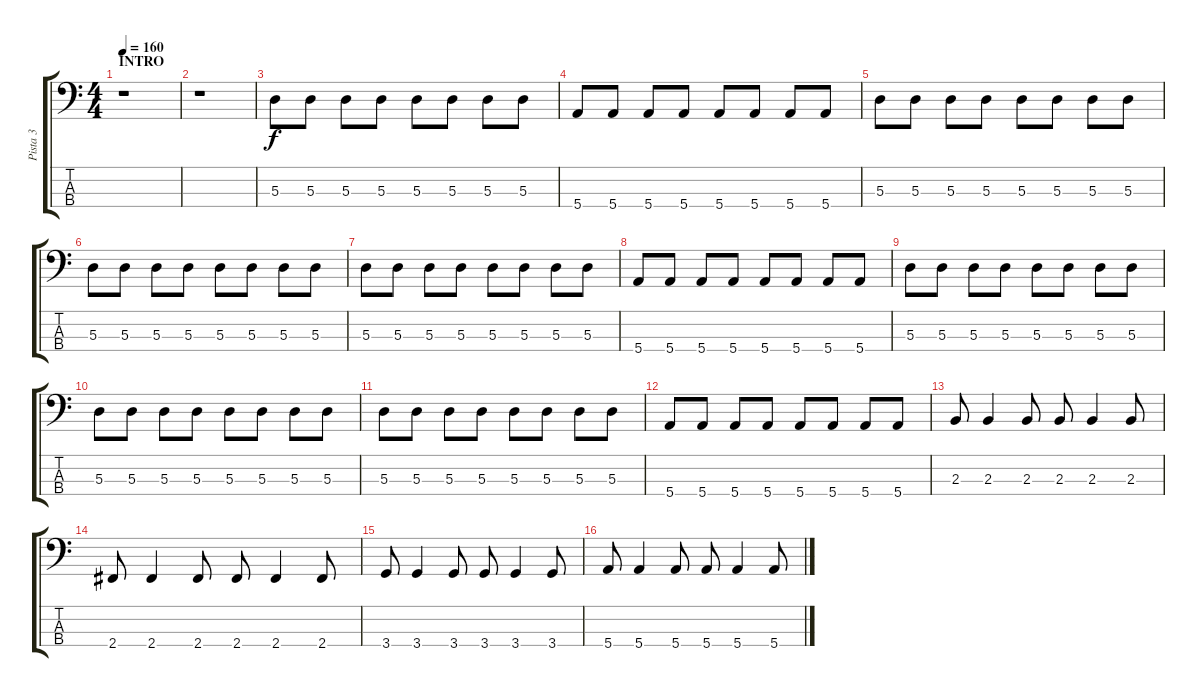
\track ("Pista 3" "Pista 3") {instrument electricbasspick}
\staff {score tabs}
\tuning (G2 D2 A1 E1) {hide}
\ts (4 4)
\section ("" "INTRO")
\tempo 160
\clef f4
\ks c
r.1{dy f instrument electricbasspick} |
r.1 |
5.3.8 5.3.8 5.3.8 5.3.8 5.3.8 5.3.8 5.3.8 5.3.8 |
5.4.8 5.4.8 5.4.8 5.4.8 5.4.8 5.4.8 5.4.8 5.4.8 |
5.3.8 5.3.8 5.3.8 5.3.8 5.3.8 5.3.8 5.3.8 5.3.8 |
5.3.8 5.3.8 5.3.8 5.3.8 5.3.8 5.3.8 5.3.8 5.3.8 |
5.3.8 5.3.8 5.3.8 5.3.8 5.3.8 5.3.8 5.3.8 5.3.8 |
5.4.8 5.4.8 5.4.8 5.4.8 5.4.8 5.4.8 5.4.8 5.4.8 |
5.3.8 5.3.8 5.3.8 5.3.8 5.3.8 5.3.8 5.3.8 5.3.8 |
5.3.8 5.3.8 5.3.8 5.3.8 5.3.8 5.3.8 5.3.8 5.3.8 |
5.3.8 5.3.8 5.3.8 5.3.8 5.3.8 5.3.8 5.3.8 5.3.8 |
5.4.8 5.4.8 5.4.8 5.4.8 5.4.8 5.4.8 5.4.8 5.4.8 |
2.3.8 2.3.4 2.3.8 2.3.8 2.3.4 2.3.8 |
2.4.8 2.4.4 2.4.8 2.4.8 2.4.4 2.4.8 |
3.4.8 3.4.4 3.4.8 3.4.8 3.4.4 3.4.8 |
5.4.8 5.4.4 5.4.8 5.4.8 5.4.4 5.4.8
